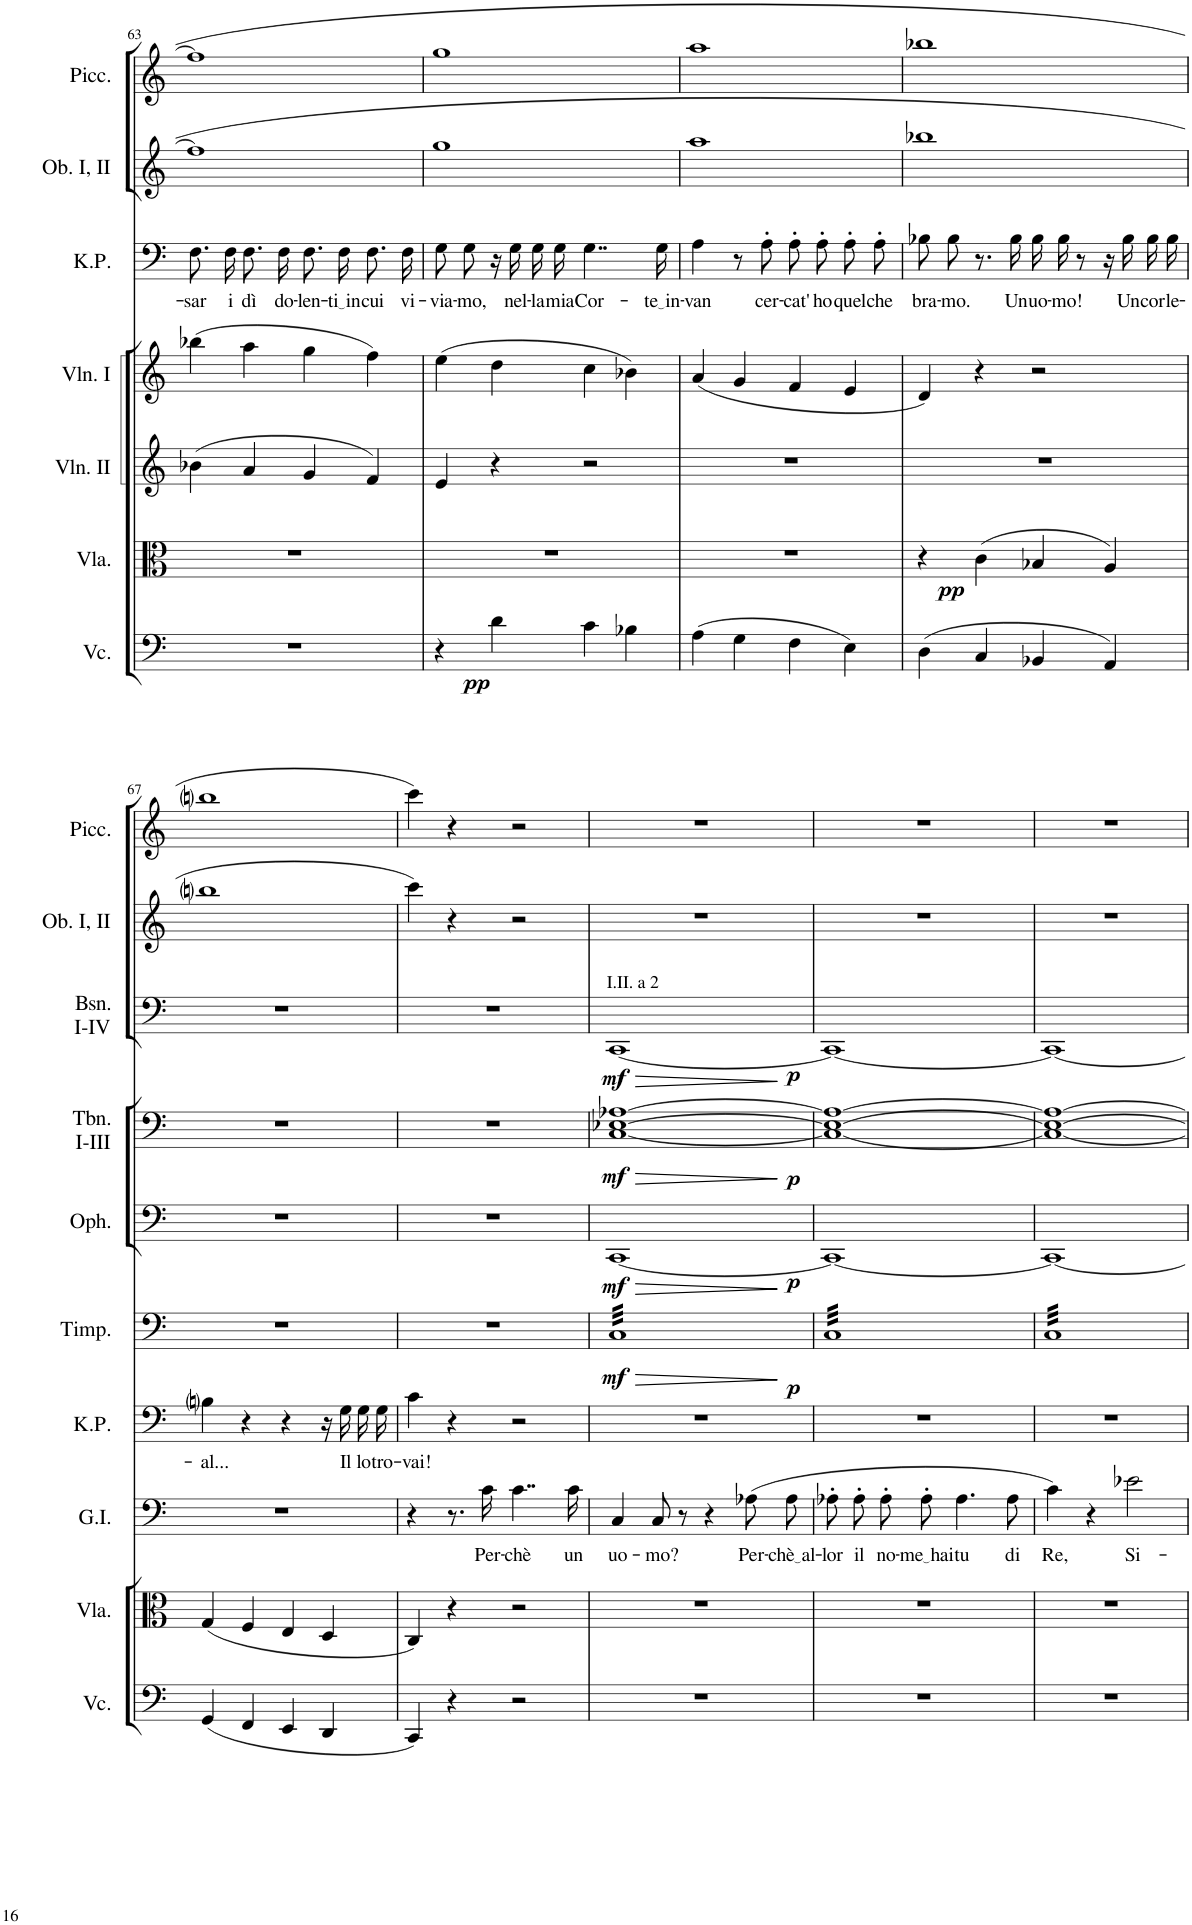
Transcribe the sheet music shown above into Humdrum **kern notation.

**kern	**dynam	**kern	**dynam	**kern	**kern	**kern	**text	**kern	**text	**kern	**dynam	**kern	**dynam	**kern	**dynam	**kern	**dynam	**kern	**kern
*part12	*part12	*part11	*part11	*part10	*part9	*part8	*part8	*part7	*part7	*part6	*part6	*part5	*part5	*part4	*part4	*part3	*part3	*part2	*part1
*staff12	*staff12	*staff11	*staff11	*staff10	*staff9	*staff8	*staff8	*staff7	*staff7	*staff6	*staff6	*staff5	*staff5	*staff4	*staff4	*staff3	*staff3	*staff2	*staff1
*I"Violoncellos	*	*I"Violas	*	*I"Violins II	*I"Violins I	*I"Grand Inquisitor	*	*I"King Philip	*	*I"Timpani	*	*I"Ophicleide	*	*I"Trombone I-III	*	*I"Bassoon I-IV	*	*I"Oboe I, II	*I"Piccolo
*I'Vc.	*	*I'Vla.	*	*I'Vln. II	*I'Vln. I	*I'G.I.	*	*I'K.P.	*	*I'Timp.	*	*I'Oph.	*	*I'Tbn. I-III	*	*I'Bsn. I-IV	*	*I'Ob. I, II	*I'Picc.
!!LO:PB:g=z
*clefF4	*	*clefC3	*	*clefG2	*clefG2	*clefF4	*	*clefF4	*	*clefF4	*	*clefF4	*	*clefF4	*	*clefF4	*	*clefG2	*clefG2
*	*	*	*	*	*	*	*	*Trd4c7	*	*	*	*Trd1c2	*	*	*	*	*	*	*Trd-7c-12
*k[]	*	*k[]	*	*k[]	*k[]	*k[]	*	*k[]	*	*k[]	*	*k[]	*	*k[]	*	*k[]	*	*k[]	*k[]
*M4/4	*	*M4/4	*	*M4/4	*M4/4	*M4/4	*	*M4/4	*	*M4/4	*	*M4/4	*	*M4/4	*	*M4/4	*	*M4/4	*M4/4
*met(c)	*	*met(c)	*	*met(c)	*met(c)	*met(c)	*	*met(c)	*	*met(c)	*	*met(c)	*	*met(c)	*	*met(c)	*	*met(c)	*met(c)
=63	=63	=63	=63	=63	=63	=63	=63	=63	=63	=63	=63	=63	=63	=63	=63	=63	=63	=63	=63
!	!	!	!	!	!	!	!	!	!LO:LY:b	!	!	!	!	!	!	!	!	!	!
1r	.	1r	.	(4b-X\	(4bb-X\	1r	.	8.F\L	-sar	1r	.	1r	.	1r	.	1r	.	1ff]	1ff]
!	!	!	!	!	!	!	!	!	!LO:LY:b	!	!	!	!	!	!	!	!	!	!
.	.	.	.	.	.	.	.	16F\Jk	i	.	.	.	.	.	.	.	.	.	.
!	!	!	!	!	!	!	!	!	!LO:LY:b	!	!	!	!	!	!	!	!	!	!
.	.	.	.	4a/	4aa\	.	.	8.F\L	dì	.	.	.	.	.	.	.	.	.	.
!	!	!	!	!	!	!	!	!	!LO:LY:b	!	!	!	!	!	!	!	!	!	!
.	.	.	.	.	.	.	.	16F\Jk	do-	.	.	.	.	.	.	.	.	.	.
!	!	!	!	!	!	!	!	!	!LO:LY:b	!	!	!	!	!	!	!	!	!	!
.	.	.	.	4g/	4gg\	.	.	8.F\L	-len-	.	.	.	.	.	.	.	.	.	.
!	!	!	!	!	!	!	!	!	!LO:LY:b	!	!	!	!	!	!	!	!	!	!
.	.	.	.	.	.	.	.	16F\Jk	ti in	.	.	.	.	.	.	.	.	.	.
!	!	!	!	!	!	!	!	!	!LO:LY:b	!	!	!	!	!	!	!	!	!	!
.	.	.	.	4f/)	4ff\)	.	.	8.F\L	cui	.	.	.	.	.	.	.	.	.	.
!	!	!	!	!	!	!	!	!	!LO:LY:b	!	!	!	!	!	!	!	!	!	!
.	.	.	.	.	.	.	.	16F\Jk	vi-	.	.	.	.	.	.	.	.	.	.
=64	=64	=64	=64	=64	=64	=64	=64	=64	=64	=64	=64	=64	=64	=64	=64	=64	=64	=64	=64
!	!	!	!	!	!	!	!	!	!LO:LY:b	!	!	!	!	!	!	!	!	!	!
4r	.	1r	.	4e/	(4ee\	1r	.	8G\L	-via-	1r	.	1r	.	1r	.	1r	.	1gg	1gg
!	!	!	!	!	!	!	!	!	!LO:LY:b	!	!	!	!	!	!	!	!	!	!
.	.	.	.	.	.	.	.	8G\J	-mo,	.	.	.	.	.	.	.	.	.	.
!	!LO:DY:b	!	!	!	!	!	!	!	!	!	!	!	!	!	!	!	!	!	!
4d\	pp	.	.	4r	4dd\	.	.	16r	.	.	.	.	.	.	.	.	.	.	.
!	!	!	!	!	!	!	!	!	!LO:LY:b	!	!	!	!	!	!	!	!	!	!
.	.	.	.	.	.	.	.	16G\LL	nel-	.	.	.	.	.	.	.	.	.	.
!	!	!	!	!	!	!	!	!	!LO:LY:b	!	!	!	!	!	!	!	!	!	!
.	.	.	.	.	.	.	.	16G\	-la	.	.	.	.	.	.	.	.	.	.
!	!	!	!	!	!	!	!	!	!LO:LY:b	!	!	!	!	!	!	!	!	!	!
.	.	.	.	.	.	.	.	16G\JJ	mia	.	.	.	.	.	.	.	.	.	.
!	!	!	!	!	!	!	!	!	!LO:LY:b	!	!	!	!	!	!	!	!	!	!
4c\	.	.	.	2r	4cc\	.	.	4..G\	Cor-	.	.	.	.	.	.	.	.	.	.
4B-X\	.	.	.	.	4b-X\)	.	.	.	.	.	.	.	.	.	.	.	.	.	.
!	!	!	!	!	!	!	!	!	!LO:LY:b	!	!	!	!	!	!	!	!	!	!
.	.	.	.	.	.	.	.	16G\	te in	.	.	.	.	.	.	.	.	.	.
=65	=65	=65	=65	=65	=65	=65	=65	=65	=65	=65	=65	=65	=65	=65	=65	=65	=65	=65	=65
!	!	!	!	!	!	!	!	!	!LO:LY:b	!	!	!	!	!	!	!	!	!	!
(4A\	.	1r	.	1r	(4a/	1r	.	4A\	-van	1r	.	1r	.	1r	.	1r	.	1aa	1aa
4G\	.	.	.	.	4g/	.	.	8r	.	.	.	.	.	.	.	.	.	.	.
!	!	!	!	!	!	!	!	!	!LO:LY:b	!	!	!	!	!	!	!	!	!	!
.	.	.	.	.	.	.	.	8A'\	cer-	.	.	.	.	.	.	.	.	.	.
!	!	!	!	!	!	!	!	!	!LO:LY:b	!	!	!	!	!	!	!	!	!	!
4F\	.	.	.	.	4f/	.	.	8A'\L	-cat'	.	.	.	.	.	.	.	.	.	.
!	!	!	!	!	!	!	!	!	!LO:LY:b	!	!	!	!	!	!	!	!	!	!
.	.	.	.	.	.	.	.	8A'\J	ho	.	.	.	.	.	.	.	.	.	.
!	!	!	!	!	!	!	!	!	!LO:LY:b	!	!	!	!	!	!	!	!	!	!
4E\)	.	.	.	.	4e/	.	.	8A'\L	quel	.	.	.	.	.	.	.	.	.	.
!	!	!	!	!	!	!	!	!	!LO:LY:b	!	!	!	!	!	!	!	!	!	!
.	.	.	.	.	.	.	.	8A'\J	che	.	.	.	.	.	.	.	.	.	.
=66	=66	=66	=66	=66	=66	=66	=66	=66	=66	=66	=66	=66	=66	=66	=66	=66	=66	=66	=66
!	!	!	!	!	!	!	!	!	!LO:LY:b	!	!	!	!	!	!	!	!	!	!
(4D\	.	4r	.	1r	4d/)	1r	.	8B-X\L	bra-	1r	.	1r	.	1r	.	1r	.	1bb-X	1bb-X
!	!	!	!	!	!	!	!	!	!LO:LY:b	!	!	!	!	!	!	!	!	!	!
.	.	.	.	.	.	.	.	8B-\J	-mo.	.	.	.	.	.	.	.	.	.	.
!	!	!	!LO:DY:b	!	!	!	!	!	!	!	!	!	!	!	!	!	!	!	!
4C/	.	(4c\	pp	.	4r	.	.	8.r	.	.	.	.	.	.	.	.	.	.	.
!	!	!	!	!	!	!	!	!	!LO:LY:b	!	!	!	!	!	!	!	!	!	!
.	.	.	.	.	.	.	.	16B-\	Un	.	.	.	.	.	.	.	.	.	.
!	!	!	!	!	!	!	!	!	!LO:LY:b	!	!	!	!	!	!	!	!	!	!
4BB-X/	.	4B-X/	.	.	2r	.	.	16B-\LL	uo-	.	.	.	.	.	.	.	.	.	.
!	!	!	!	!	!	!	!	!	!LO:LY:b	!	!	!	!	!	!	!	!	!	!
.	.	.	.	.	.	.	.	16B-\JJ	-mo!	.	.	.	.	.	.	.	.	.	.
.	.	.	.	.	.	.	.	8r	.	.	.	.	.	.	.	.	.	.	.
4AA/)	.	4A/)	.	.	.	.	.	16r	.	.	.	.	.	.	.	.	.	.	.
!	!	!	!	!	!	!	!	!	!LO:LY:b	!	!	!	!	!	!	!	!	!	!
.	.	.	.	.	.	.	.	16B-\LL	Un	.	.	.	.	.	.	.	.	.	.
!	!	!	!	!	!	!	!	!	!LO:LY:b	!	!	!	!	!	!	!	!	!	!
.	.	.	.	.	.	.	.	16B-\	cor	.	.	.	.	.	.	.	.	.	.
!	!	!	!	!	!	!	!	!	!LO:LY:b	!	!	!	!	!	!	!	!	!	!
.	.	.	.	.	.	.	.	16B-\JJ	le-	.	.	.	.	.	.	.	.	.	.
!!LO:LB:g=z
=67	=67	=67	=67	=67	=67	=67	=67	=67	=67	=67	=67	=67	=67	=67	=67	=67	=67	=67	=67
!	!	!	!	!	!	!	!	!	!LO:LY:b	!	!	!	!	!	!	!	!	!	!
(4GG/	.	(4G/	.	1r	1r	1r	.	4Bni\	-al...	1r	.	1r	.	1r	.	1r	.	1bbni	1bbni
4FF/	.	4F/	.	.	.	.	.	4r	.	.	.	.	.	.	.	.	.	.	.
4EE/	.	4E/	.	.	.	.	.	4r	.	.	.	.	.	.	.	.	.	.	.
4DD/	.	4D/	.	.	.	.	.	16r	.	.	.	.	.	.	.	.	.	.	.
!	!	!	!	!	!	!	!	!	!LO:LY:b	!	!	!	!	!	!	!	!	!	!
.	.	.	.	.	.	.	.	16G\LL	Il	.	.	.	.	.	.	.	.	.	.
!	!	!	!	!	!	!	!	!	!LO:LY:b	!	!	!	!	!	!	!	!	!	!
.	.	.	.	.	.	.	.	16G\	lo	.	.	.	.	.	.	.	.	.	.
!	!	!	!	!	!	!	!	!	!LO:LY:b	!	!	!	!	!	!	!	!	!	!
.	.	.	.	.	.	.	.	16G\JJ	tro-	.	.	.	.	.	.	.	.	.	.
=68	=68	=68	=68	=68	=68	=68	=68	=68	=68	=68	=68	=68	=68	=68	=68	=68	=68	=68	=68
!	!	!	!	!	!	!	!	!	!LO:LY:b	!	!	!	!	!	!	!	!	!	!
4CC/)	.	4C/)	.	1r	1r	4r	.	4c\	-vai!	1r	.	1r	.	1r	.	1r	.	4ccc\	4ccc\
4r	.	4r	.	.	.	8.r	.	4r	.	.	.	.	.	.	.	.	.	4r	4r
!	!	!	!	!	!	!	!LO:LY:b	!	!	!	!	!	!	!	!	!	!	!	!
.	.	.	.	.	.	16c\	Per-	.	.	.	.	.	.	.	.	.	.	.	.
!	!	!	!	!	!	!	!LO:LY:b	!	!	!	!	!	!	!	!	!	!	!	!
2r	.	2r	.	.	.	4..c\	-chè	2r	.	.	.	.	.	.	.	.	.	2r	2r
!	!	!	!	!	!	!	!LO:LY:b	!	!	!	!	!	!	!	!	!	!	!	!
.	.	.	.	.	.	16c\	un	.	.	.	.	.	.	.	.	.	.	.	.
=69	=69	=69	=69	=69	=69	=69	=69	=69	=69	=69	=69	=69	=69	=69	=69	=69	=69	=69	=69
!	!	!	!	!	!	!	!	!	!	!	!	!	!	!	!	!LO:TX:a:t=I.II. a 2	!	!	!
!	!	!	!	!	!	!	!LO:LY:b	!	!	!	!LO:HP:b	!	!LO:HP:b	!	!LO:HP:b	!	!LO:HP:b	!	!
*	*	*	*	*	*	*	*	*	*	*^	*	*^	*	*^	*	*^	*	*	*
!	!	!	!	!	!	!	!	!	!	!	!	!LO:DY:n=1:b	!	!	!LO:DY:n=1:b	!	!	!LO:DY:n=1:b	!	!	!LO:DY:n=1:b	!	!
*	*	*	*	*	*	*	*	*	*	*tremolo	*	*	*	*	*	*	*	*	*	*	*	*	*
1r	.	1r	.	1r	1r	4C/	uo-	1r	.	32CLLL	2.ryy	> mf	[1CC	2.ryy	> mf	[1C [1E-X [1A-X	2.ryy	> mf	[1CC	2.ryy	> mf	1r	1r
.	.	.	.	.	.	.	.	.	.	32C	.	.	.	.	.	.	.	.	.	.	.	.	.
.	.	.	.	.	.	.	.	.	.	32C	.	.	.	.	.	.	.	.	.	.	.	.	.
.	.	.	.	.	.	.	.	.	.	32C	.	.	.	.	.	.	.	.	.	.	.	.	.
.	.	.	.	.	.	.	.	.	.	32C	.	.	.	.	.	.	.	.	.	.	.	.	.
.	.	.	.	.	.	.	.	.	.	32C	.	.	.	.	.	.	.	.	.	.	.	.	.
.	.	.	.	.	.	.	.	.	.	32C	.	.	.	.	.	.	.	.	.	.	.	.	.
.	.	.	.	.	.	.	.	.	.	32C	.	.	.	.	.	.	.	.	.	.	.	.	.
!	!	!	!	!	!	!	!LO:LY:b	!	!	!	!	!	!	!	!	!	!	!	!	!	!	!	!
.	.	.	.	.	.	8C/	-mo?	.	.	32C	.	.	.	.	.	.	.	.	.	.	.	.	.
.	.	.	.	.	.	.	.	.	.	32C	.	.	.	.	.	.	.	.	.	.	.	.	.
.	.	.	.	.	.	.	.	.	.	32C	.	.	.	.	.	.	.	.	.	.	.	.	.
.	.	.	.	.	.	.	.	.	.	32C	.	.	.	.	.	.	.	.	.	.	.	.	.
.	.	.	.	.	.	8r	.	.	.	32C	.	.	.	.	.	.	.	.	.	.	.	.	.
.	.	.	.	.	.	.	.	.	.	32C	.	.	.	.	.	.	.	.	.	.	.	.	.
.	.	.	.	.	.	.	.	.	.	32C	.	.	.	.	.	.	.	.	.	.	.	.	.
.	.	.	.	.	.	.	.	.	.	32C	.	.	.	.	.	.	.	.	.	.	.	.	.
.	.	.	.	.	.	4r	.	.	.	32C	.	.	.	.	.	.	.	.	.	.	.	.	.
.	.	.	.	.	.	.	.	.	.	32C	.	.	.	.	.	.	.	.	.	.	.	.	.
.	.	.	.	.	.	.	.	.	.	32C	.	.	.	.	.	.	.	.	.	.	.	.	.
.	.	.	.	.	.	.	.	.	.	32C	.	.	.	.	.	.	.	.	.	.	.	.	.
.	.	.	.	.	.	.	.	.	.	32C	.	.	.	.	.	.	.	.	.	.	.	.	.
.	.	.	.	.	.	.	.	.	.	32C	.	.	.	.	.	.	.	.	.	.	.	.	.
.	.	.	.	.	.	.	.	.	.	32C	.	.	.	.	.	.	.	.	.	.	.	.	.
.	.	.	.	.	.	.	.	.	.	32C	.	.	.	.	.	.	.	.	.	.	.	.	.
!	!	!	!	!	!	!	!LO:LY:b	!	!	!	!	!	!	!	!	!	!	!	!	!	!	!	!
.	.	.	.	.	.	(8A-X\L	Per-	.	.	32C	8ryy	.	.	8ryy	.	.	8ryy	.	.	8ryy	.	.	.
.	.	.	.	.	.	.	.	.	.	32C	.	.	.	.	.	.	.	.	.	.	.	.	.
.	.	.	.	.	.	.	.	.	.	32C	.	.	.	.	.	.	.	.	.	.	.	.	.
.	.	.	.	.	.	.	.	.	.	32C	.	.	.	.	.	.	.	.	.	.	.	.	.
!	!	!	!	!	!	!	!LO:LY:b	!	!	!	!	!LO:DY:n=2:b	!	!	!LO:DY:n=2:b	!	!	!LO:DY:n=2:b	!	!	!LO:DY:n=2:b	!	!
.	.	.	.	.	.	8A-\J	chè al	.	.	32C	8ryy	] p	.	8ryy	] p	.	8ryy	] p	.	8ryy	] p	.	.
.	.	.	.	.	.	.	.	.	.	32C	.	.	.	.	.	.	.	.	.	.	.	.	.
.	.	.	.	.	.	.	.	.	.	32C	.	.	.	.	.	.	.	.	.	.	.	.	.
.	.	.	.	.	.	.	.	.	.	32CJJJ	.	.	.	.	.	.	.	.	.	.	.	.	.
=70	=70	=70	=70	=70	=70	=70	=70	=70	=70	=70	=70	=70	=70	=70	=70	=70	=70	=70	=70	=70	=70	=70	=70
!	!	!	!	!	!	!	!LO:LY:b	!	!	!	!	!	!	!	!	!	!	!	!	!	!	!	!
*	*	*	*	*	*	*	*	*	*	*v	*v	*	*	*	*	*v	*v	*	*v	*v	*	*	*
*	*	*	*	*	*	*	*	*	*	*	*	*v	*v	*	*	*	*	*	*	*
1r	.	1r	.	1r	1r	8A-X'\L	-lor	1r	.	32CLLL	.	1CC_	.	1C_ 1E-_ 1A-_	.	1CC_	.	1r	1r
.	.	.	.	.	.	.	.	.	.	32C	.	.	.	.	.	.	.	.	.
.	.	.	.	.	.	.	.	.	.	32C	.	.	.	.	.	.	.	.	.
.	.	.	.	.	.	.	.	.	.	32C	.	.	.	.	.	.	.	.	.
!	!	!	!	!	!	!	!LO:LY:b	!	!	!	!	!	!	!	!	!	!	!	!
.	.	.	.	.	.	8A-'\J	il	.	.	32C	.	.	.	.	.	.	.	.	.
.	.	.	.	.	.	.	.	.	.	32C	.	.	.	.	.	.	.	.	.
.	.	.	.	.	.	.	.	.	.	32C	.	.	.	.	.	.	.	.	.
.	.	.	.	.	.	.	.	.	.	32C	.	.	.	.	.	.	.	.	.
!	!	!	!	!	!	!	!LO:LY:b	!	!	!	!	!	!	!	!	!	!	!	!
.	.	.	.	.	.	8A-'\L	no-	.	.	32C	.	.	.	.	.	.	.	.	.
.	.	.	.	.	.	.	.	.	.	32C	.	.	.	.	.	.	.	.	.
.	.	.	.	.	.	.	.	.	.	32C	.	.	.	.	.	.	.	.	.
.	.	.	.	.	.	.	.	.	.	32C	.	.	.	.	.	.	.	.	.
!	!	!	!	!	!	!	!LO:LY:b	!	!	!	!	!	!	!	!	!	!	!	!
.	.	.	.	.	.	8A-'\J	me hai	.	.	32C	.	.	.	.	.	.	.	.	.
.	.	.	.	.	.	.	.	.	.	32C	.	.	.	.	.	.	.	.	.
.	.	.	.	.	.	.	.	.	.	32C	.	.	.	.	.	.	.	.	.
.	.	.	.	.	.	.	.	.	.	32C	.	.	.	.	.	.	.	.	.
!	!	!	!	!	!	!	!LO:LY:b	!	!	!	!	!	!	!	!	!	!	!	!
.	.	.	.	.	.	4.A-\	tu	.	.	32C	.	.	.	.	.	.	.	.	.
.	.	.	.	.	.	.	.	.	.	32C	.	.	.	.	.	.	.	.	.
.	.	.	.	.	.	.	.	.	.	32C	.	.	.	.	.	.	.	.	.
.	.	.	.	.	.	.	.	.	.	32C	.	.	.	.	.	.	.	.	.
.	.	.	.	.	.	.	.	.	.	32C	.	.	.	.	.	.	.	.	.
.	.	.	.	.	.	.	.	.	.	32C	.	.	.	.	.	.	.	.	.
.	.	.	.	.	.	.	.	.	.	32C	.	.	.	.	.	.	.	.	.
.	.	.	.	.	.	.	.	.	.	32C	.	.	.	.	.	.	.	.	.
.	.	.	.	.	.	.	.	.	.	32C	.	.	.	.	.	.	.	.	.
.	.	.	.	.	.	.	.	.	.	32C	.	.	.	.	.	.	.	.	.
.	.	.	.	.	.	.	.	.	.	32C	.	.	.	.	.	.	.	.	.
.	.	.	.	.	.	.	.	.	.	32C	.	.	.	.	.	.	.	.	.
!	!	!	!	!	!	!	!LO:LY:b	!	!	!	!	!	!	!	!	!	!	!	!
.	.	.	.	.	.	8A-\	di	.	.	32C	.	.	.	.	.	.	.	.	.
.	.	.	.	.	.	.	.	.	.	32C	.	.	.	.	.	.	.	.	.
.	.	.	.	.	.	.	.	.	.	32C	.	.	.	.	.	.	.	.	.
.	.	.	.	.	.	.	.	.	.	32CJJJ	.	.	.	.	.	.	.	.	.
=71	=71	=71	=71	=71	=71	=71	=71	=71	=71	=71	=71	=71	=71	=71	=71	=71	=71	=71	=71
!	!	!	!	!	!	!	!LO:LY:b	!	!	!	!	!	!	!	!	!	!	!	!
1r	.	1r	.	1r	1r	4c\)	Re,	1r	.	32CLLL	.	1CC_	.	1C_ 1E-_ 1A-_	.	1CC_	.	1r	1r
.	.	.	.	.	.	.	.	.	.	32C	.	.	.	.	.	.	.	.	.
.	.	.	.	.	.	.	.	.	.	32C	.	.	.	.	.	.	.	.	.
.	.	.	.	.	.	.	.	.	.	32C	.	.	.	.	.	.	.	.	.
.	.	.	.	.	.	.	.	.	.	32C	.	.	.	.	.	.	.	.	.
.	.	.	.	.	.	.	.	.	.	32C	.	.	.	.	.	.	.	.	.
.	.	.	.	.	.	.	.	.	.	32C	.	.	.	.	.	.	.	.	.
.	.	.	.	.	.	.	.	.	.	32C	.	.	.	.	.	.	.	.	.
.	.	.	.	.	.	4r	.	.	.	32C	.	.	.	.	.	.	.	.	.
.	.	.	.	.	.	.	.	.	.	32C	.	.	.	.	.	.	.	.	.
.	.	.	.	.	.	.	.	.	.	32C	.	.	.	.	.	.	.	.	.
.	.	.	.	.	.	.	.	.	.	32C	.	.	.	.	.	.	.	.	.
.	.	.	.	.	.	.	.	.	.	32C	.	.	.	.	.	.	.	.	.
.	.	.	.	.	.	.	.	.	.	32C	.	.	.	.	.	.	.	.	.
.	.	.	.	.	.	.	.	.	.	32C	.	.	.	.	.	.	.	.	.
.	.	.	.	.	.	.	.	.	.	32C	.	.	.	.	.	.	.	.	.
!	!	!	!	!	!	!	!LO:LY:b	!	!	!	!	!	!	!	!	!	!	!	!
.	.	.	.	.	.	2e-X\	Si-	.	.	32C	.	.	.	.	.	.	.	.	.
.	.	.	.	.	.	.	.	.	.	32C	.	.	.	.	.	.	.	.	.
.	.	.	.	.	.	.	.	.	.	32C	.	.	.	.	.	.	.	.	.
.	.	.	.	.	.	.	.	.	.	32C	.	.	.	.	.	.	.	.	.
.	.	.	.	.	.	.	.	.	.	32C	.	.	.	.	.	.	.	.	.
.	.	.	.	.	.	.	.	.	.	32C	.	.	.	.	.	.	.	.	.
.	.	.	.	.	.	.	.	.	.	32C	.	.	.	.	.	.	.	.	.
.	.	.	.	.	.	.	.	.	.	32C	.	.	.	.	.	.	.	.	.
.	.	.	.	.	.	.	.	.	.	32C	.	.	.	.	.	.	.	.	.
.	.	.	.	.	.	.	.	.	.	32C	.	.	.	.	.	.	.	.	.
.	.	.	.	.	.	.	.	.	.	32C	.	.	.	.	.	.	.	.	.
.	.	.	.	.	.	.	.	.	.	32C	.	.	.	.	.	.	.	.	.
.	.	.	.	.	.	.	.	.	.	32C	.	.	.	.	.	.	.	.	.
.	.	.	.	.	.	.	.	.	.	32C	.	.	.	.	.	.	.	.	.
.	.	.	.	.	.	.	.	.	.	32C	.	.	.	.	.	.	.	.	.
.	.	.	.	.	.	.	.	.	.	32CJJJ	.	.	.	.	.	.	.	.	.
*	*	*	*	*	*	*	*	*	*	*Xtremolo	*	*	*	*	*	*	*	*	*
=	=	=	=	=	=	=	=	=	=	=	=	=	=	=	=	=	=	=	=
*-	*-	*-	*-	*-	*-	*-	*-	*-	*-	*-	*-	*-	*-	*-	*-	*-	*-	*-	*-
